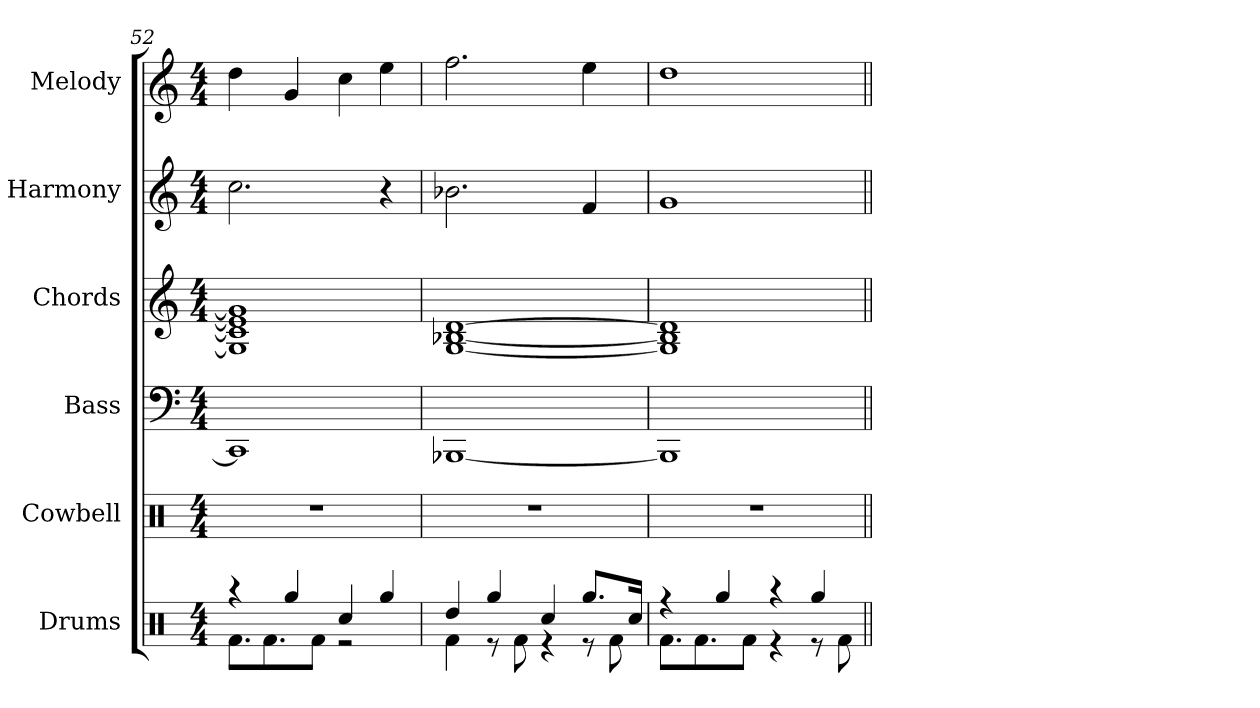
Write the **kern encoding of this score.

**kern	**kern	**kern	**kern	**kern	**kern
*part6	*part5	*part4	*part3	*part2	*part1
*staff6	*staff5	*staff4	*staff3	*staff2	*staff1
*I"Drums	*I"Cowbell	*I"Bass	*I"Chords	*I"Harmony	*I"Melody
*I'Drums	*I'Cwb.	*I'Bass	*I'Chords	*I'Harmony	*I'Melody
*clefX	*clefX	*clefF4	*clefG2	*clefG2	*clefG2
*k[]	*k[]	*k[]	*k[]	*k[]	*k[]
*M4/4	*M4/4	*M4/4	*M4/4	*M4/4	*M4/4
=52	=52	=52	=52	=52	=52
*^	*	*	*	*	*
4r	8.Rf\L	1r	1CC]	1G] 1c] 1e] 1g]	2.cc\	4dd\
.	8.Rf\	.	.	.	.	.
4Rgg/	.	.	.	.	.	4g/
.	8Rf\J	.	.	.	.	.
4Rcc/	2r	.	.	.	.	4cc\
4Rgg/	.	.	.	.	4r	4ee\
=53	=53	=53	=53	=53	=53	=53
4Rdd/	4Rf\	1r	[1BBB-X	[1G [1B-X [1d	2.b-X\	2.ff\
4Rgg/	8r	.	.	.	.	.
.	8Rf\	.	.	.	.	.
4Rcc/	4r	.	.	.	.	.
8.Rgg/L	8r	.	.	.	4f/	4ee\
.	8Rf\	.	.	.	.	.
16Rcc/Jk	.	.	.	.	.	.
=54	=54	=54	=54	=54	=54	=54
4r	8.Rf\L	1r	1BBB-]	1G] 1B-] 1d]	1g	1dd
.	8.Rf\	.	.	.	.	.
4Rgg/	.	.	.	.	.	.
.	8Rf\J	.	.	.	.	.
4r	4r	.	.	.	.	.
4Rgg/	8r	.	.	.	.	.
.	8Rf\	.	.	.	.	.
*v	*v	*	*	*	*	*
=||	=||	=||	=||	=||	=||
*-	*-	*-	*-	*-	*-
